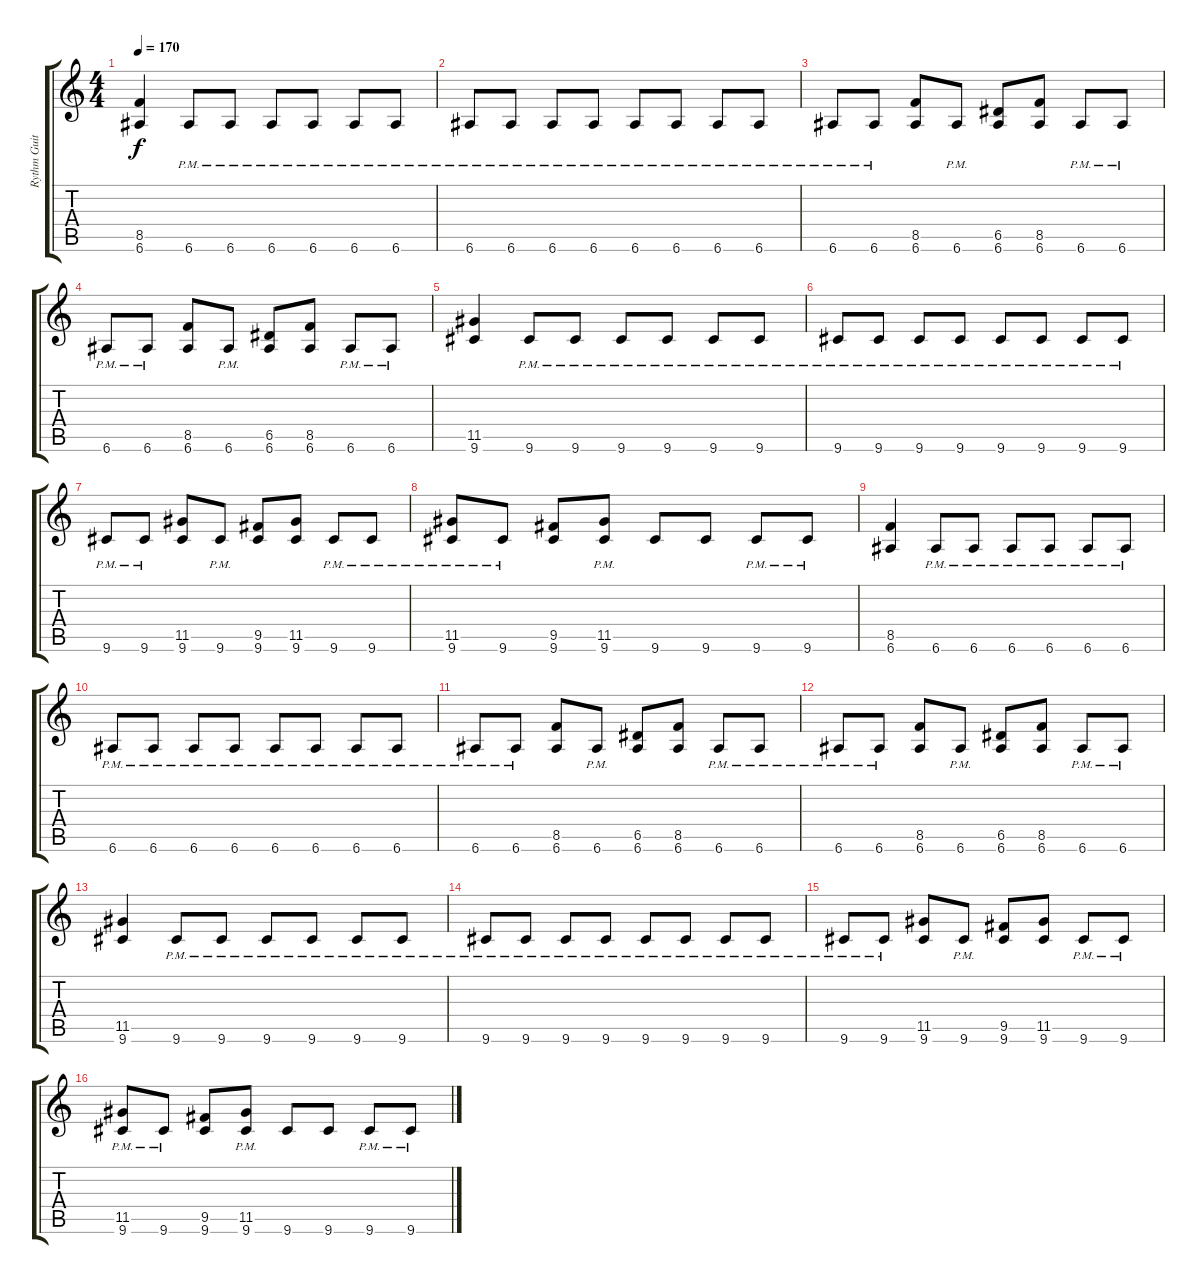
\track ("Rythm Guitar" "Rythm Guit") {instrument distortionguitar}
\staff {score tabs}
\tuning (E4 B3 G3 D3 A2 E2) {hide}
\ts (4 4)
\tempo 170
\clef g2
\ks c
(8.5 6.6).4{dy f} 6.6{pm}.8 6.6{pm}.8 6.6{pm}.8 6.6{pm}.8 6.6{pm}.8 6.6{pm}.8 |
6.6{pm}.8 6.6{pm}.8 6.6{pm}.8 6.6{pm}.8 6.6{pm}.8 6.6{pm}.8 6.6{pm}.8 6.6{pm}.8 |
6.6{pm}.8 6.6{pm}.8 (8.5 6.6).8 6.6{pm}.8 (6.5 6.6).8 (8.5 6.6).8 6.6{pm}.8 6.6{pm}.8 |
6.6{pm}.8 6.6{pm}.8 (8.5 6.6).8 6.6{pm}.8 (6.5 6.6).8 (8.5 6.6).8 6.6{pm}.8 6.6{pm}.8 |
(11.5 9.6).4 9.6{pm}.8 9.6{pm}.8 9.6{pm}.8 9.6{pm}.8 9.6{pm}.8 9.6{pm}.8 |
9.6{pm}.8 9.6{pm}.8 9.6{pm}.8 9.6{pm}.8 9.6{pm}.8 9.6{pm}.8 9.6{pm}.8 9.6{pm}.8 |
9.6{pm}.8 9.6{pm}.8 (11.5 9.6).8 9.6{pm}.8 (9.5 9.6).8 (11.5 9.6).8 9.6{pm}.8 9.6{pm}.8 |
(11.5 9.6{pm}).8 9.6{pm}.8 (9.5 9.6).8 (11.5 9.6{pm}).8 9.6.8 9.6.8 9.6{pm}.8 9.6{pm}.8 |
(8.5 6.6).4 6.6{pm}.8 6.6{pm}.8 6.6{pm}.8 6.6{pm}.8 6.6{pm}.8 6.6{pm}.8 |
6.6{pm}.8 6.6{pm}.8 6.6{pm}.8 6.6{pm}.8 6.6{pm}.8 6.6{pm}.8 6.6{pm}.8 6.6{pm}.8 |
6.6{pm}.8 6.6{pm}.8 (8.5 6.6).8 6.6{pm}.8 (6.5 6.6).8 (8.5 6.6).8 6.6{pm}.8 6.6{pm}.8 |
6.6{pm}.8 6.6{pm}.8 (8.5 6.6).8 6.6{pm}.8 (6.5 6.6).8 (8.5 6.6).8 6.6{pm}.8 6.6{pm}.8 |
(11.5 9.6).4 9.6{pm}.8 9.6{pm}.8 9.6{pm}.8 9.6{pm}.8 9.6{pm}.8 9.6{pm}.8 |
9.6{pm}.8 9.6{pm}.8 9.6{pm}.8 9.6{pm}.8 9.6{pm}.8 9.6{pm}.8 9.6{pm}.8 9.6{pm}.8 |
9.6{pm}.8 9.6{pm}.8 (11.5 9.6).8 9.6{pm}.8 (9.5 9.6).8 (11.5 9.6).8 9.6{pm}.8 9.6{pm}.8 |
(11.5 9.6{pm}).8 9.6{pm}.8 (9.5 9.6).8 (11.5 9.6{pm}).8 9.6.8 9.6.8 9.6{pm}.8 9.6{pm}.8
